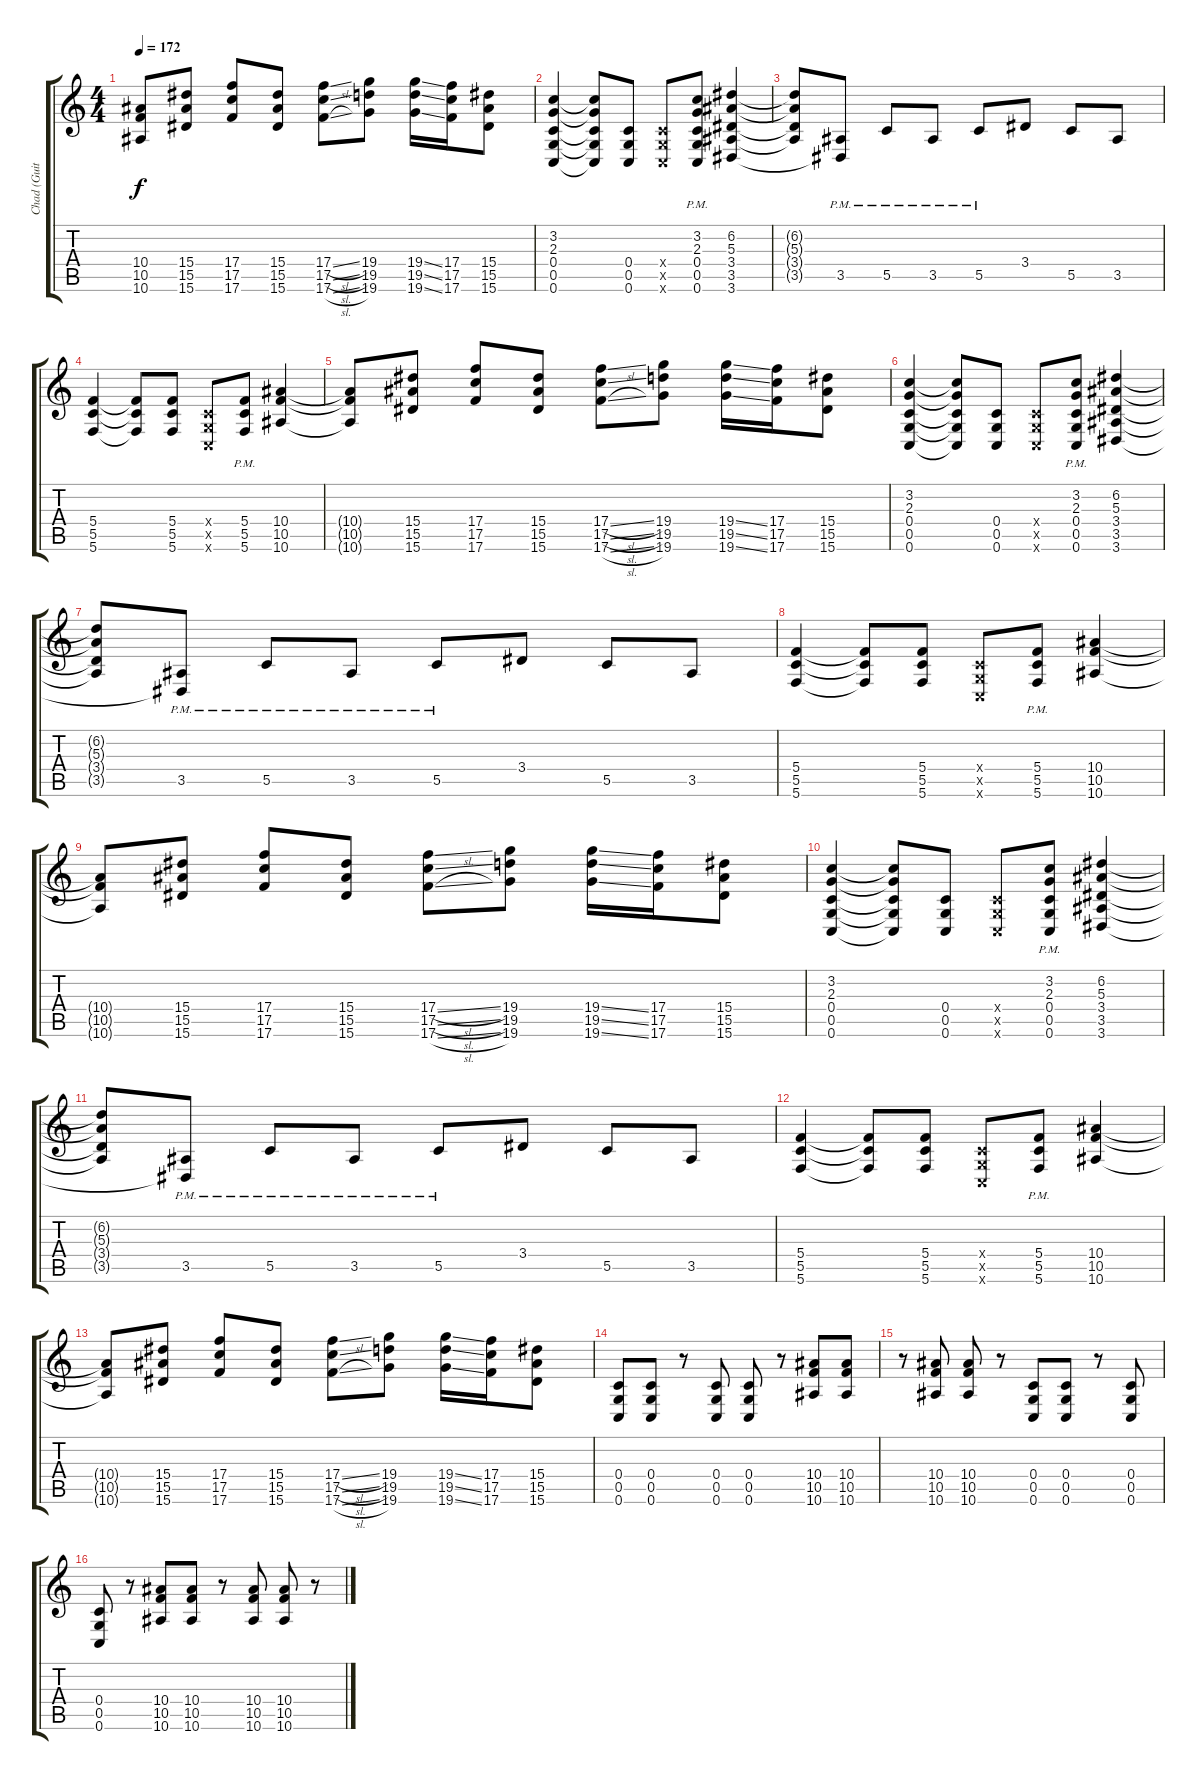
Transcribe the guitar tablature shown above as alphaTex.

\track ("Chad (Guitarra 1)" "Chad (Guit") {instrument distortionguitar}
\staff {score tabs}
\tuning (D4 A3 F3 C3 G2 C2) {hide}
\ts (4 4)
\tempo 172
\clef g2
\ks c
(10.4{t} 10.5{t} 10.6{t}).8{dy f} (15.4 15.5 15.6).8 (17.4 17.5 17.6).8 (15.4 15.5 15.6).8 (17.4{sl} 17.5{sl} 17.6{sl}).8 (19.4 19.5 19.6).8 (19.4{ss} 19.5{ss} 19.6{ss}).16 (17.4 17.5 17.6).16 (15.4 15.5 15.6).8 |
(3.2 2.3 0.4 0.5 0.6).4 (3.2{t} 2.3{t} 0.4{t} 0.5{t} 0.6{t}).8 (0.4 0.5 0.6).8 (0.4{x} 0.5{x} 0.6{x}).8 (3.2{pm} 2.3{pm} 0.4{pm} 0.5{pm} 0.6{pm}).8 (6.2 5.3 3.4 3.5 3.6).4 |
(6.2{t} 5.3{t} 3.4{t} 3.5{t}).8 (3.5{pm} 3.6{t}).8 5.5{pm}.8 3.5{pm}.8 5.5{pm}.8 3.4.8 5.5.8 3.5.8 |
(5.4 5.5 5.6).4 (5.4{t} 5.5{t} 5.6{t}).8 (5.4 5.5 5.6).8 (0.4{x} 0.5{x} 0.6{x}).8 (5.4{pm} 5.5{pm} 5.6{pm}).8 (10.4 10.5 10.6).4 |
(10.4{t} 10.5{t} 10.6{t}).8 (15.4 15.5 15.6).8 (17.4 17.5 17.6).8 (15.4 15.5 15.6).8 (17.4{sl} 17.5{sl} 17.6{sl}).8 (19.4 19.5 19.6).8 (19.4{ss} 19.5{ss} 19.6{ss}).16 (17.4 17.5 17.6).16 (15.4 15.5 15.6).8 |
(3.2 2.3 0.4 0.5 0.6).4 (3.2{t} 2.3{t} 0.4{t} 0.5{t} 0.6{t}).8 (0.4 0.5 0.6).8 (0.4{x} 0.5{x} 0.6{x}).8 (3.2{pm} 2.3{pm} 0.4{pm} 0.5{pm} 0.6{pm}).8 (6.2 5.3 3.4 3.5 3.6).4 |
(6.2{t} 5.3{t} 3.4{t} 3.5{t}).8 (3.5{pm} 3.6{t}).8 5.5{pm}.8 3.5{pm}.8 5.5{pm}.8 3.4.8 5.5.8 3.5.8 |
(5.4 5.5 5.6).4 (5.4{t} 5.5{t} 5.6{t}).8 (5.4 5.5 5.6).8 (0.4{x} 0.5{x} 0.6{x}).8 (5.4{pm} 5.5{pm} 5.6{pm}).8 (10.4 10.5 10.6).4 |
(10.4{t} 10.5{t} 10.6{t}).8 (15.4 15.5 15.6).8 (17.4 17.5 17.6).8 (15.4 15.5 15.6).8 (17.4{sl} 17.5{sl} 17.6{sl}).8 (19.4 19.5 19.6).8 (19.4{ss} 19.5{ss} 19.6{ss}).16 (17.4 17.5 17.6).16 (15.4 15.5 15.6).8 |
(3.2 2.3 0.4 0.5 0.6).4 (3.2{t} 2.3{t} 0.4{t} 0.5{t} 0.6{t}).8 (0.4 0.5 0.6).8 (0.4{x} 0.5{x} 0.6{x}).8 (3.2{pm} 2.3{pm} 0.4{pm} 0.5{pm} 0.6{pm}).8 (6.2 5.3 3.4 3.5 3.6).4 |
(6.2{t} 5.3{t} 3.4{t} 3.5{t}).8 (3.5{pm} 3.6{t}).8 5.5{pm}.8 3.5{pm}.8 5.5{pm}.8 3.4.8 5.5.8 3.5.8 |
(5.4 5.5 5.6).4 (5.4{t} 5.5{t} 5.6{t}).8 (5.4 5.5 5.6).8 (0.4{x} 0.5{x} 0.6{x}).8 (5.4{pm} 5.5{pm} 5.6{pm}).8 (10.4 10.5 10.6).4 |
(10.4{t} 10.5{t} 10.6{t}).8 (15.4 15.5 15.6).8 (17.4 17.5 17.6).8 (15.4 15.5 15.6).8 (17.4{sl} 17.5{sl} 17.6{sl}).8 (19.4 19.5 19.6).8 (19.4{ss} 19.5{ss} 19.6{ss}).16 (17.4 17.5 17.6).16 (15.4 15.5 15.6).8 |
(0.4 0.5 0.6).8 (0.4 0.5 0.6).8 r.8 (0.4 0.5 0.6).8 (0.4 0.5 0.6).8 r.8 (10.4 10.5 10.6).8 (10.4 10.5 10.6).8 |
r.8 (10.4 10.5 10.6).8 (10.4 10.5 10.6).8 r.8 (0.4 0.5 0.6).8 (0.4 0.5 0.6).8 r.8 (0.4 0.5 0.6).8 |
(0.4 0.5 0.6).8 r.8 (10.4 10.5 10.6).8 (10.4 10.5 10.6).8 r.8 (10.4 10.5 10.6).8 (10.4 10.5 10.6).8 r.8
